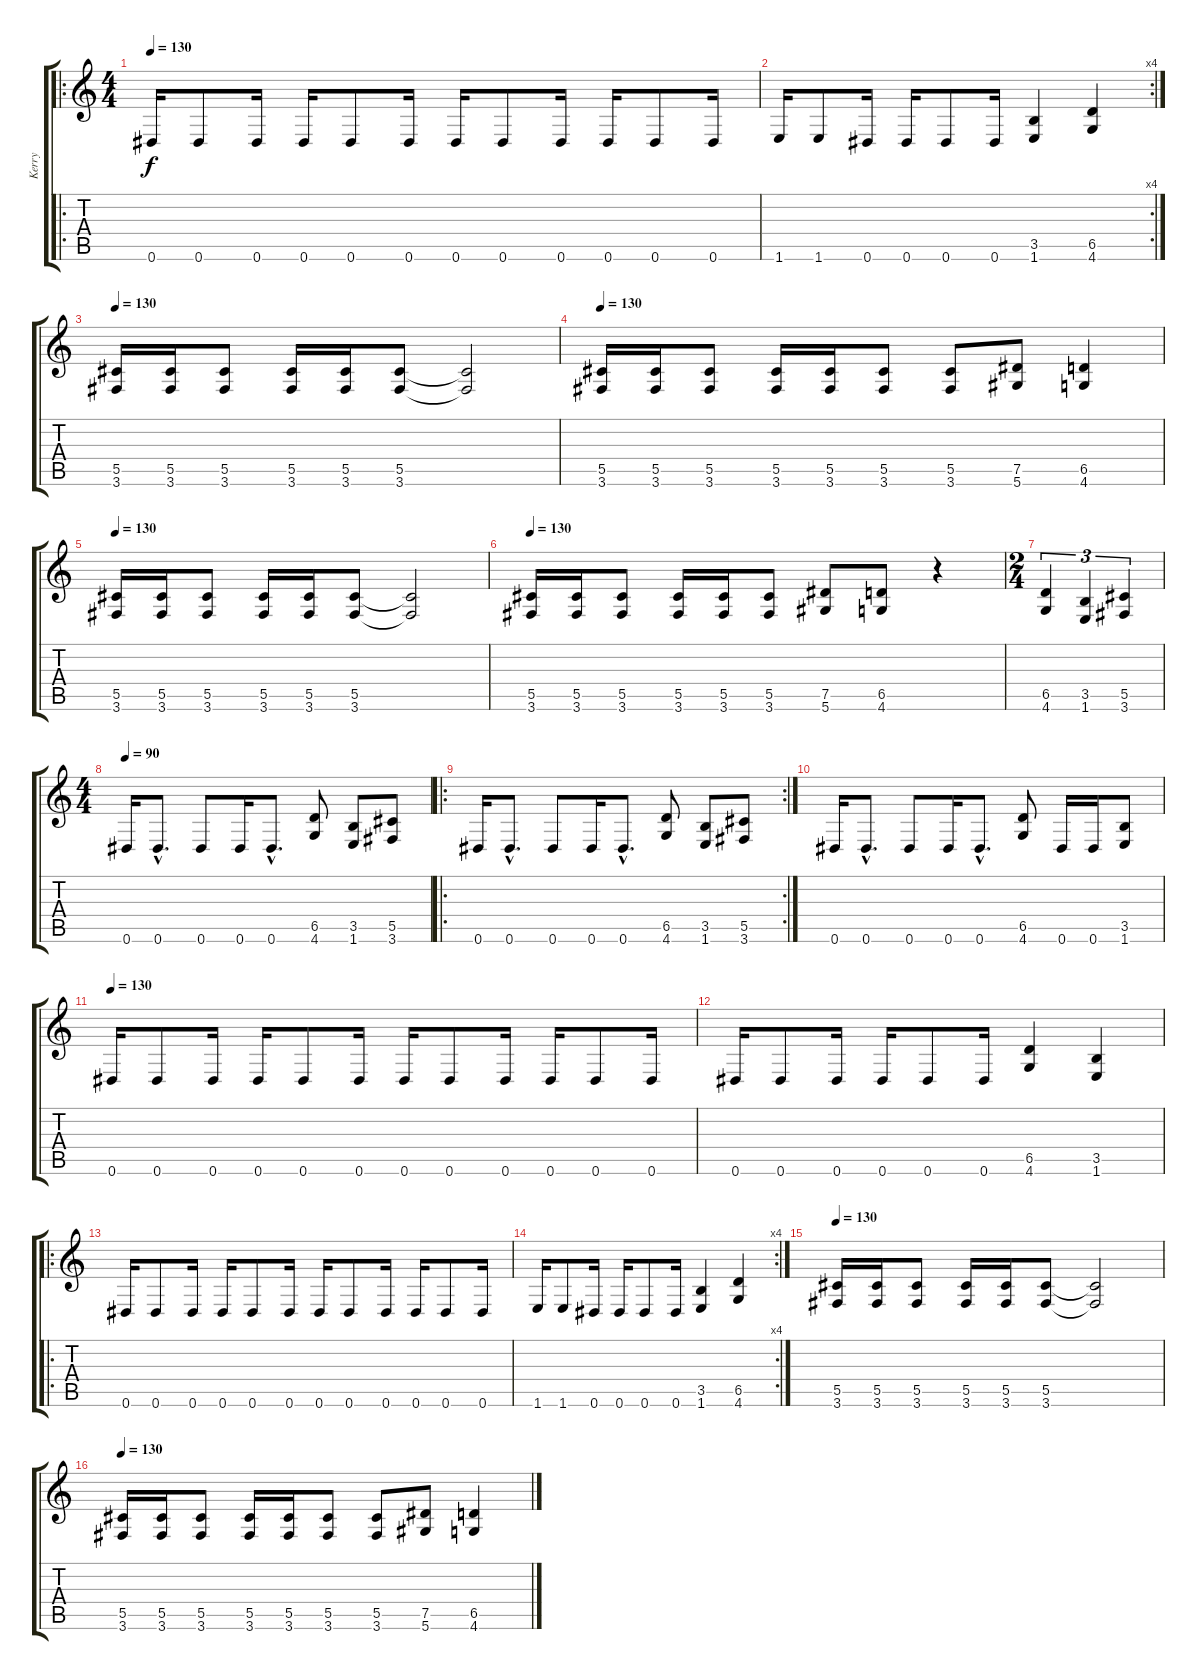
\track ("Kerry" "Kerry") {instrument distortionguitar}
\staff {score tabs}
\tuning (Eb4 Bb3 Gb3 Db3 Ab2 Eb2) {hide}
\ro
\ts (4 4)
\tempo 130
\clef g2
\ks c
0.6.16{dy f} 0.6.8 0.6.16 0.6.16 0.6.8 0.6.16 0.6.16 0.6.8 0.6.16 0.6.16 0.6.8 0.6.16 |
\rc 4
1.6.16 1.6.8 0.6.16 0.6.16 0.6.8 0.6.16 (3.5 1.6).4 (6.5 4.6).4 |
\tempo 130
(5.5 3.6).16 (5.5 3.6).16 (5.5 3.6).8 (5.5 3.6).16 (5.5 3.6).16 (5.5 3.6).8 (5.5{t} 3.6{t}).2 |
\tempo 130
(5.5 3.6).16 (5.5 3.6).16 (5.5 3.6).8 (5.5 3.6).16 (5.5 3.6).16 (5.5 3.6).8 (5.5 3.6).8 (7.5 5.6).8 (6.5 4.6).4 |
\tempo 130
(5.5 3.6).16 (5.5 3.6).16 (5.5 3.6).8 (5.5 3.6).16 (5.5 3.6).16 (5.5 3.6).8 (5.5{t} 3.6{t}).2 |
\tempo 130
(5.5 3.6).16 (5.5 3.6).16 (5.5 3.6).8 (5.5 3.6).16 (5.5 3.6).16 (5.5 3.6).8 (7.5 5.6).8 (6.5 4.6).8 r.4 |
\ts (2 4)
(6.5 4.6).4{tu (3 2)} (3.5 1.6).4{tu (3 2)} (5.5 3.6).4{tu (3 2)} |
\ts (4 4)
\tempo 80
\tempo 90
0.6.16 0.6{hac}.8{d} 0.6.8 0.6.16 0.6{hac}.8{d} (6.5 4.6).8 (3.5 1.6).8 (5.5 3.6).8 |
\ro
\rc 2
0.6.16 0.6{hac}.8{d} 0.6.8 0.6.16 0.6{hac}.8{d} (6.5 4.6).8 (3.5 1.6).8 (5.5 3.6).8 |
0.6.16 0.6{hac}.8{d} 0.6.8 0.6.16 0.6{hac}.8{d} (6.5 4.6).8 0.6.16 0.6.16 (3.5 1.6).8 |
\tempo 130
0.6.16 0.6.8 0.6.16 0.6.16 0.6.8 0.6.16 0.6.16 0.6.8 0.6.16 0.6.16 0.6.8 0.6.16 |
0.6.16 0.6.8 0.6.16 0.6.16 0.6.8 0.6.16 (6.5 4.6).4 (3.5 1.6).4 |
\ro
0.6.16 0.6.8 0.6.16 0.6.16 0.6.8 0.6.16 0.6.16 0.6.8 0.6.16 0.6.16 0.6.8 0.6.16 |
\rc 4
1.6.16 1.6.8 0.6.16 0.6.16 0.6.8 0.6.16 (3.5 1.6).4 (6.5 4.6).4 |
\tempo 130
(5.5 3.6).16 (5.5 3.6).16 (5.5 3.6).8 (5.5 3.6).16 (5.5 3.6).16 (5.5 3.6).8 (5.5{t} 3.6{t}).2 |
\tempo 130
(5.5 3.6).16 (5.5 3.6).16 (5.5 3.6).8 (5.5 3.6).16 (5.5 3.6).16 (5.5 3.6).8 (5.5 3.6).8 (7.5 5.6).8 (6.5 4.6).4
